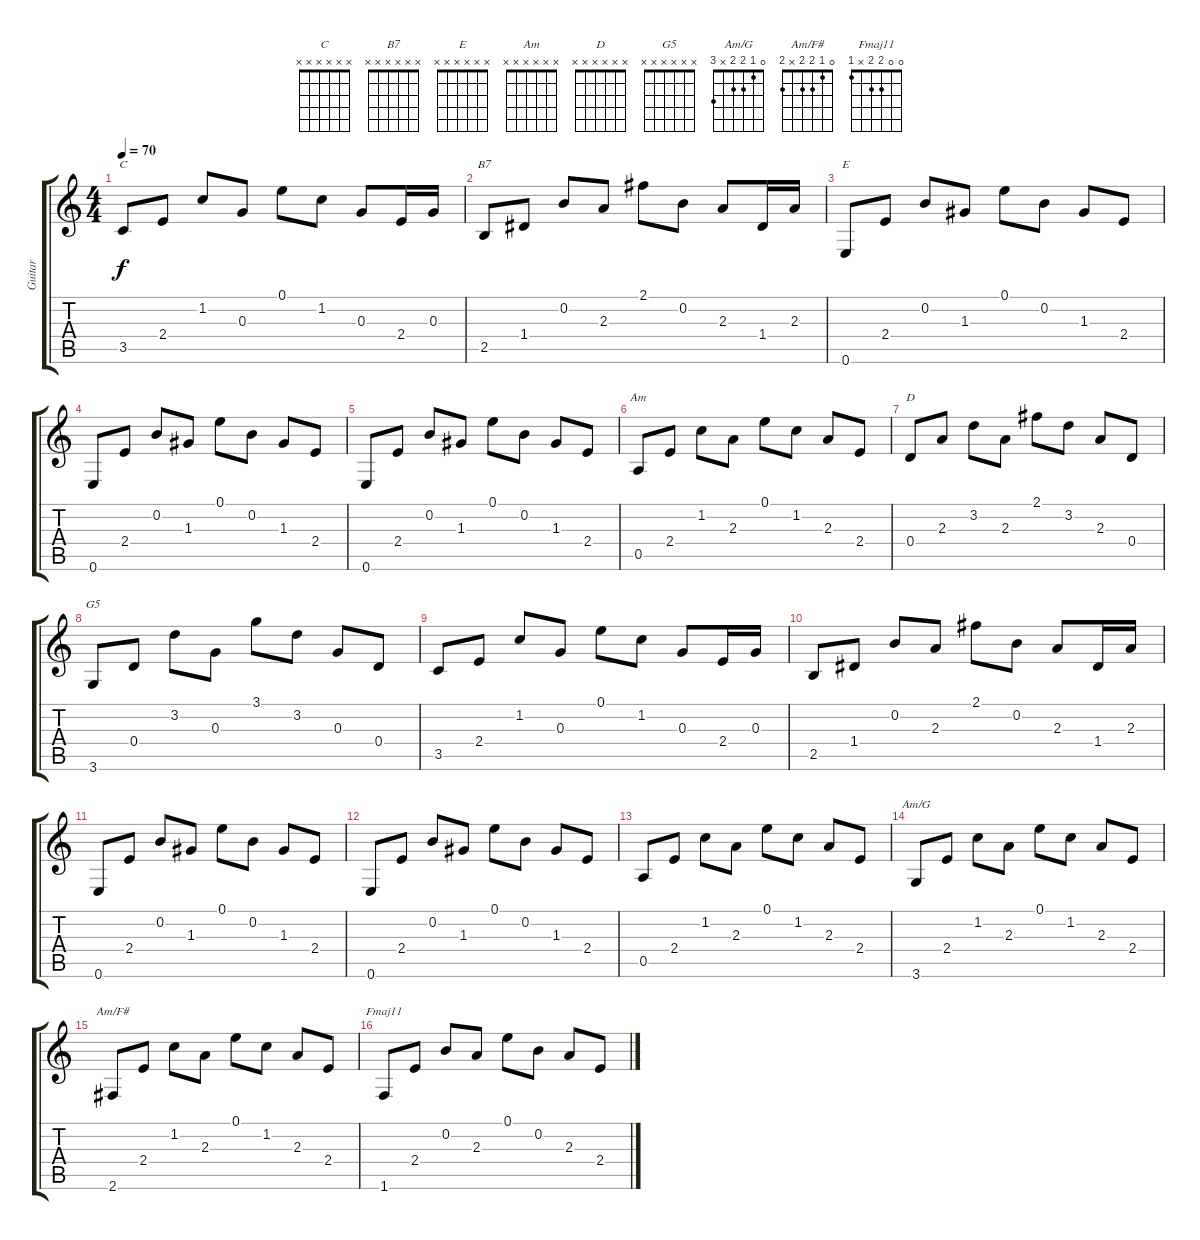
\track ("Guitar" "Guitar") {instrument acousticguitarnylon}
\staff {score tabs}
\tuning (E4 B3 G3 D3 A2 E2) {hide}
\chord ("C" x x x x x x) {firstfret 0}
\chord ("B7" x x x x x x) {firstfret 0}
\chord ("E" x x x x x x) {firstfret 0}
\chord ("Am" x x x x x x) {firstfret 0}
\chord ("D" x x x x x x) {firstfret 0}
\chord ("G5" x x x x x x) {firstfret 0}
\chord ("Am/G" 0 1 2 2 x 3)
\chord ("Am/F#" 0 1 2 2 x 2)
\chord ("Fmaj11" 0 0 2 2 x 1)
\ts (4 4)
\tempo 70
\clef g2
\ks c
3.5.8{ch "C" dy f} 2.4.8 1.2.8 0.3.8 0.1.8 1.2.8 0.3.8 2.4.16 0.3.16 |
2.5.8{ch "B7"} 1.4.8 0.2.8 2.3.8 2.1.8 0.2.8 2.3.8 1.4.16 2.3.16 |
0.6.8{ch "E"} 2.4.8 0.2.8 1.3.8 0.1.8 0.2.8 1.3.8 2.4.8 |
0.6.8 2.4.8 0.2.8 1.3.8 0.1.8 0.2.8 1.3.8 2.4.8 |
0.6.8 2.4.8 0.2.8 1.3.8 0.1.8 0.2.8 1.3.8 2.4.8 |
0.5.8{ch "Am"} 2.4.8 1.2.8 2.3.8 0.1.8 1.2.8 2.3.8 2.4.8 |
0.4.8{ch "D"} 2.3.8 3.2.8 2.3.8 2.1.8 3.2.8 2.3.8 0.4.8 |
3.6.8{ch "G5"} 0.4.8 3.2.8 0.3.8 3.1.8 3.2.8 0.3.8 0.4.8 |
3.5.8 2.4.8 1.2.8 0.3.8 0.1.8 1.2.8 0.3.8 2.4.16 0.3.16 |
2.5.8 1.4.8 0.2.8 2.3.8 2.1.8 0.2.8 2.3.8 1.4.16 2.3.16 |
0.6.8 2.4.8 0.2.8 1.3.8 0.1.8 0.2.8 1.3.8 2.4.8 |
0.6.8 2.4.8 0.2.8 1.3.8 0.1.8 0.2.8 1.3.8 2.4.8 |
0.5.8 2.4.8 1.2.8 2.3.8 0.1.8 1.2.8 2.3.8 2.4.8 |
3.6.8{ch "Am/G"} 2.4.8 1.2.8 2.3.8 0.1.8 1.2.8 2.3.8 2.4.8 |
2.6.8{ch "Am/F#"} 2.4.8 1.2.8 2.3.8 0.1.8 1.2.8 2.3.8 2.4.8 |
1.6.8{ch "Fmaj11"} 2.4.8 0.2.8 2.3.8 0.1.8 0.2.8 2.3.8 2.4.8
